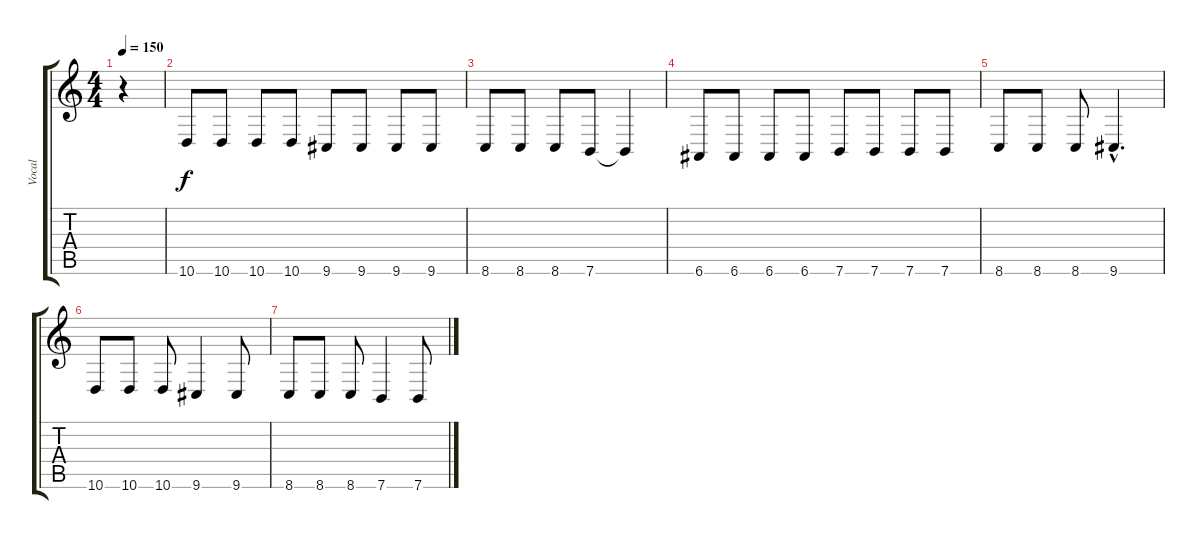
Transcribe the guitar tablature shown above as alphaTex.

\track ("Vocal" "Vocal") {instrument lead6voice}
\staff {score tabs}
\tuning (E4 B3 G3 D3 A2 E2) {hide}
\ts (4 4)
\tempo 150
\clef g2
\ks c
r.4{dy f} |
10.6.8 10.6.8 10.6.8 10.6.8 9.6.8 9.6.8 9.6.8 9.6.8 |
8.6.8 8.6.8 8.6.8 7.6.8 7.6{t}.4 |
6.6.8 6.6.8 6.6.8 6.6.8 7.6.8 7.6.8 7.6.8 7.6.8 |
8.6.8 8.6.8 8.6.8 9.6{hac}.4{d} |
10.6.8 10.6.8 10.6.8 9.6.4 9.6.8 |
8.6.8 8.6.8 8.6.8 7.6.4 7.6.8
